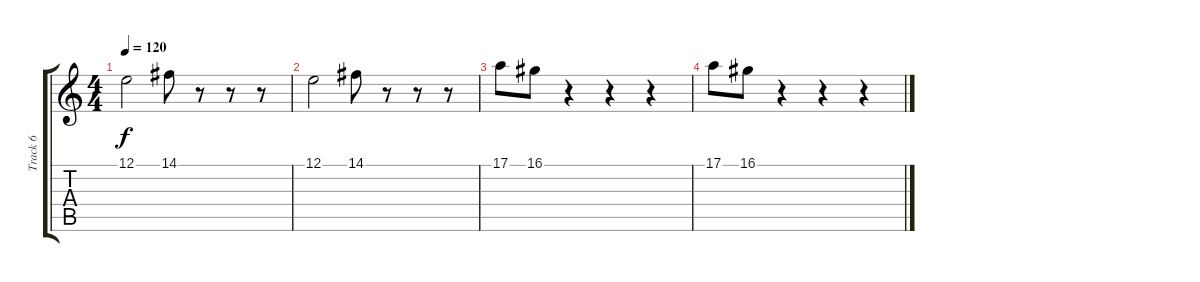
\track ("Track 6" "Track 6") {instrument lead1square}
\staff {score tabs}
\tuning (E4 B3 G3 D3 A2 E2) {hide}
\ts (4 4)
\tempo 120
\clef g2
\ks c
12.1.2{dy f} 14.1.8 r.8 r.8 r.8 |
12.1.2 14.1.8 r.8 r.8 r.8 |
17.1.8 16.1.8 r.4 r.4 r.4 |
17.1.8 16.1.8 r.4 r.4 r.4
